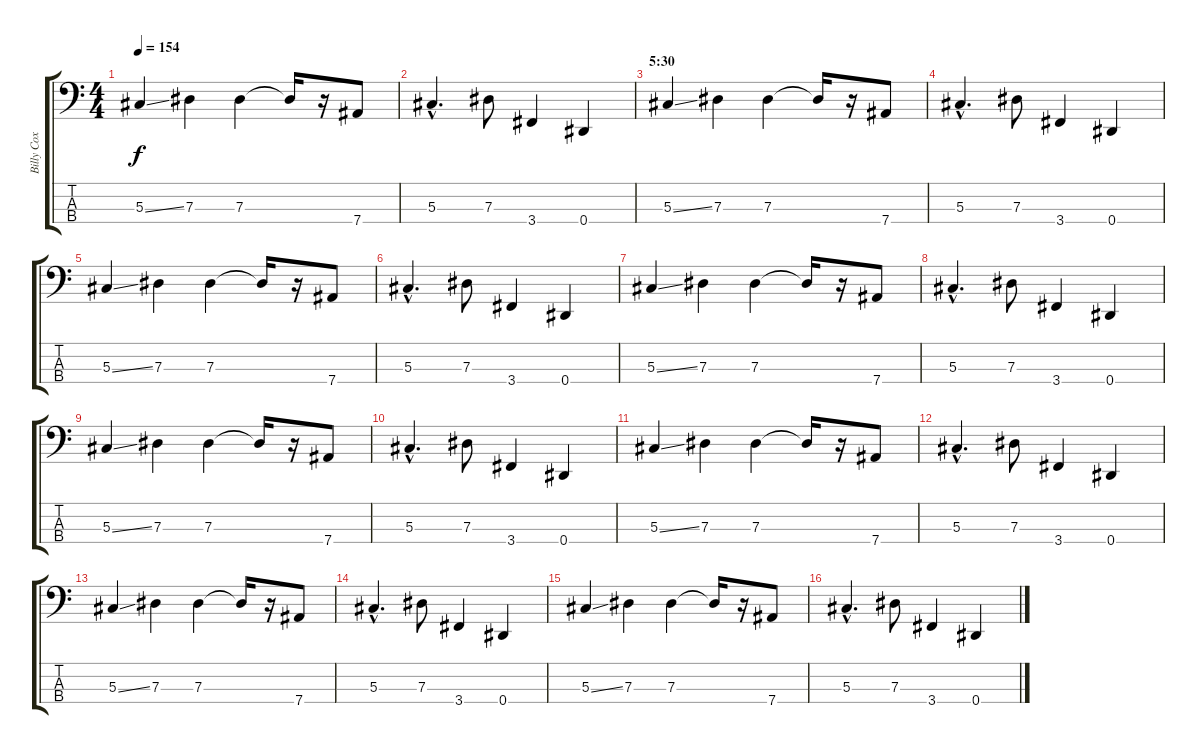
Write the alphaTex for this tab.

\track ("Billy Cox" "Billy Cox") {instrument electricbassfinger}
\staff {score tabs}
\tuning (Gb2 Db2 Ab1 Eb1) {hide}
\ts (4 4)
\tempo 154
\clef f4
\ks c
5.3{ss}.4{dy f} 7.3.4 7.3.4 7.3{t}.16 r.16 7.4.8 |
5.3{hac}.4{d} 7.3.8 3.4.4 0.4.4 |
\section ("" "5:30")
5.3{ss}.4 7.3.4 7.3.4 7.3{t}.16 r.16 7.4.8 |
5.3{hac}.4{d} 7.3.8 3.4.4 0.4.4 |
5.3{ss}.4 7.3.4 7.3.4 7.3{t}.16 r.16 7.4.8 |
5.3{hac}.4{d} 7.3.8 3.4.4 0.4.4 |
5.3{ss}.4 7.3.4 7.3.4 7.3{t}.16 r.16 7.4.8 |
5.3{hac}.4{d} 7.3.8 3.4.4 0.4.4 |
5.3{ss}.4 7.3.4 7.3.4 7.3{t}.16 r.16 7.4.8 |
5.3{hac}.4{d} 7.3.8 3.4.4 0.4.4 |
5.3{ss}.4 7.3.4 7.3.4 7.3{t}.16 r.16 7.4.8 |
5.3{hac}.4{d} 7.3.8 3.4.4 0.4.4 |
5.3{ss}.4 7.3.4 7.3.4 7.3{t}.16 r.16 7.4.8 |
5.3{hac}.4{d} 7.3.8 3.4.4 0.4.4 |
5.3{ss}.4 7.3.4 7.3.4 7.3{t}.16 r.16 7.4.8 |
5.3{hac}.4{d} 7.3.8 3.4.4 0.4.4
